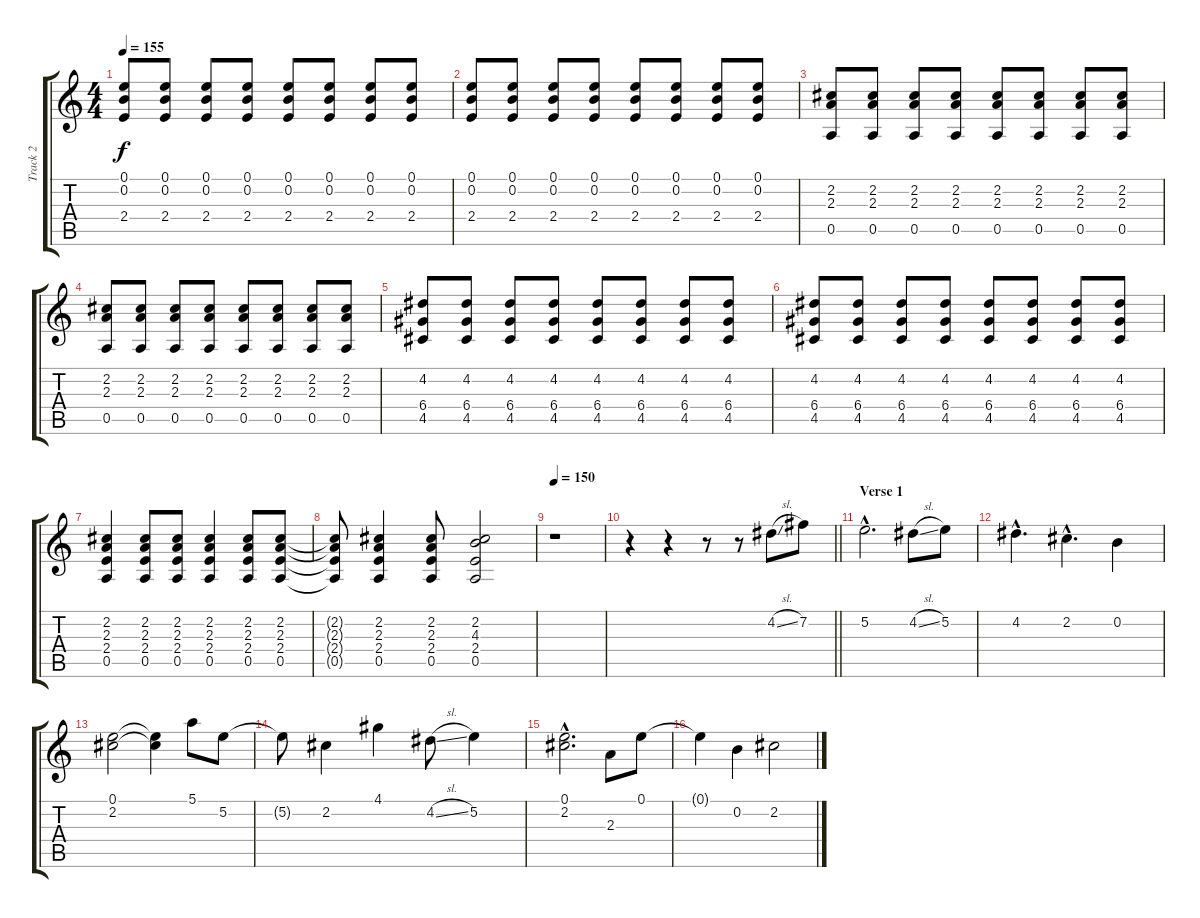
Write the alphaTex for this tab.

\track ("Track 2" "Track 2") {instrument electricguitarjazz}
\staff {score tabs}
\tuning (E4 B3 G3 D3 A2 E2) {hide}
\ts (4 4)
\tempo 155
\clef g2
\ks c
(0.1 0.2 2.4).8{dy f instrument distortionguitar} (0.1 0.2 2.4).8 (0.1 0.2 2.4).8 (0.1 0.2 2.4).8 (0.1 0.2 2.4).8 (0.1 0.2 2.4).8 (0.1 0.2 2.4).8 (0.1 0.2 2.4).8 |
(0.1 0.2 2.4).8 (0.1 0.2 2.4).8 (0.1 0.2 2.4).8 (0.1 0.2 2.4).8 (0.1 0.2 2.4).8 (0.1 0.2 2.4).8 (0.1 0.2 2.4).8 (0.1 0.2 2.4).8 |
(2.2 2.3 0.5).8 (2.2 2.3 0.5).8 (2.2 2.3 0.5).8 (2.2 2.3 0.5).8 (2.2 2.3 0.5).8 (2.2 2.3 0.5).8 (2.2 2.3 0.5).8 (2.2 2.3 0.5).8 |
(2.2 2.3 0.5).8 (2.2 2.3 0.5).8 (2.2 2.3 0.5).8 (2.2 2.3 0.5).8 (2.2 2.3 0.5).8 (2.2 2.3 0.5).8 (2.2 2.3 0.5).8 (2.2 2.3 0.5).8 |
(4.2 6.4 4.5).8 (4.2 6.4 4.5).8 (4.2 6.4 4.5).8 (4.2 6.4 4.5).8 (4.2 6.4 4.5).8 (4.2 6.4 4.5).8 (4.2 6.4 4.5).8 (4.2 6.4 4.5).8 |
(4.2 6.4 4.5).8 (4.2 6.4 4.5).8 (4.2 6.4 4.5).8 (4.2 6.4 4.5).8 (4.2 6.4 4.5).8 (4.2 6.4 4.5).8 (4.2 6.4 4.5).8 (4.2 6.4 4.5).8 |
(2.2 2.3 2.4 0.5).4 (2.2 2.3 2.4 0.5).8 (2.2 2.3 2.4 0.5).8 (2.2 2.3 2.4 0.5).4 (2.2 2.3 2.4 0.5).8 (2.2 2.3 2.4 0.5).8 |
(2.2{t} 2.3{t} 2.4{t} 0.5{t}).8 (2.2 2.3 2.4 0.5).4 (2.2 2.3 2.4 0.5).8 (2.2 4.3 2.4 0.5).2 |
\tempo 150
r.1{volume 13 instrument electricguitarjazz} |
\barLineRight lightlight
r.4 r.4 r.8 r.8 4.2{sl}.8 7.2.8 |
\section ("" "Verse 1")
5.2{hac}.2{d} 4.2{sl}.8 5.2.8 |
4.2{hac}.4{d} 2.2{hac}.4{d} 0.2.4 |
(0.1 2.2).2 (0.1{t} 2.2{t}).4 5.1.8 5.2.8 |
5.2{t}.8 2.2.4 4.1.4 4.2{sl}.8 5.2.4 |
(0.1{hac} 2.2{hac}).2{d} 2.3.8 0.1.8 |
0.1{t}.4 0.2.4 2.2.2
